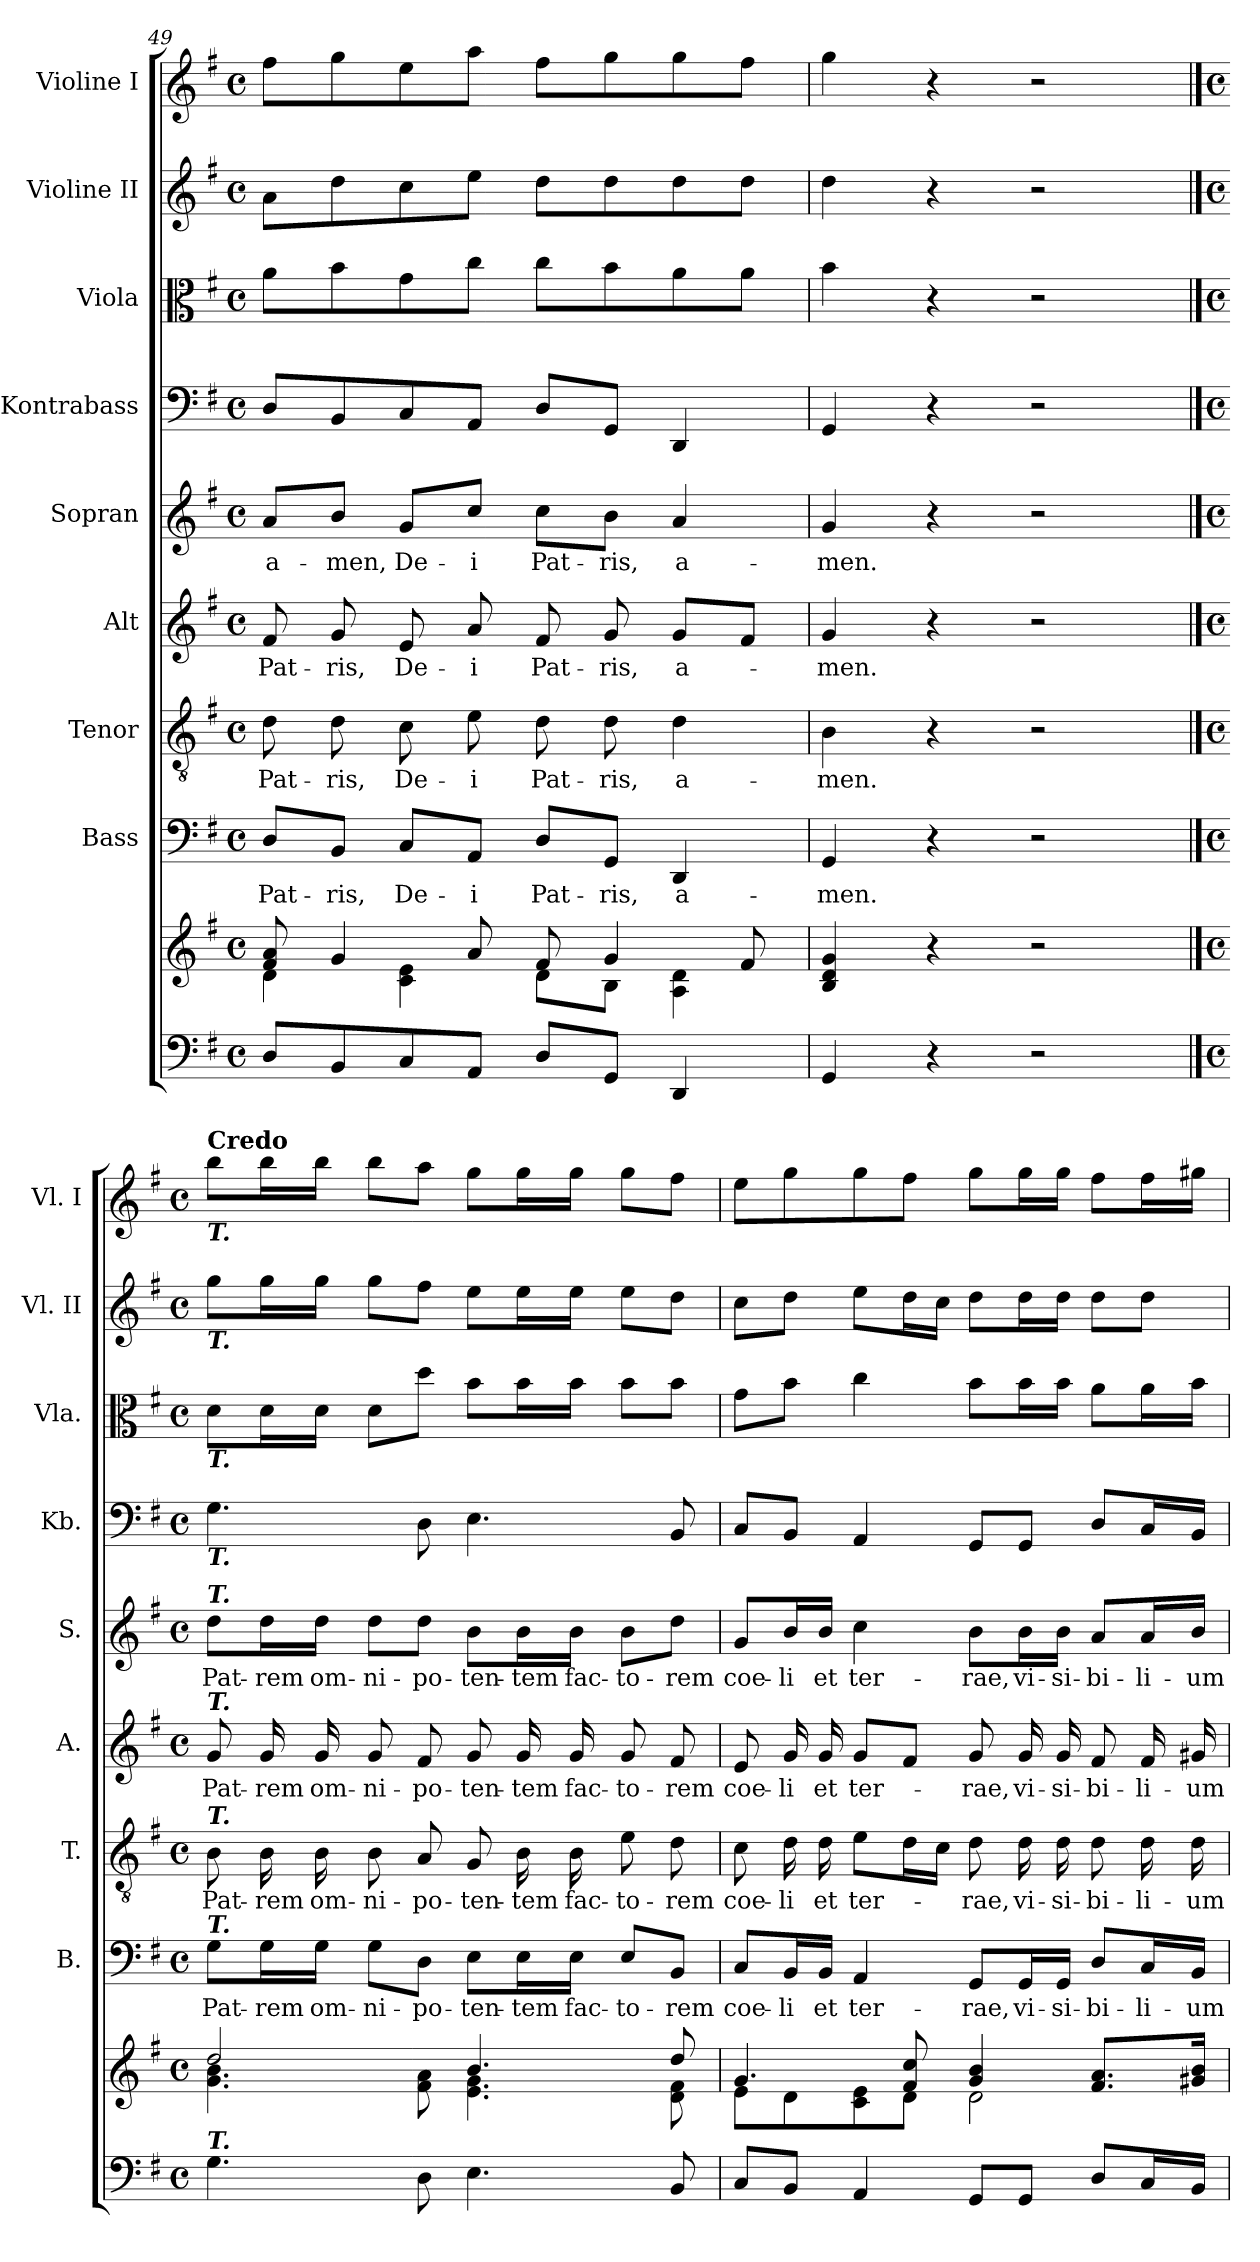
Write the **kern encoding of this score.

**kern	**kern	**kern	**text	**kern	**text	**kern	**text	**kern	**text	**kern	**kern	**kern	**kern
*part9	*part9	*part8	*part8	*part7	*part7	*part6	*part6	*part5	*part5	*part4	*part3	*part2	*part1
*staff10	*staff9	*staff8	*staff8	*staff7	*staff7	*staff6	*staff6	*staff5	*staff5	*staff4	*staff3	*staff2	*staff1
*	*	*I"Bass	*	*I"Tenor	*	*I"Alt	*	*I"Sopran	*	*I"Kontrabass	*I"Viola	*I"Violine II	*I"Violine I
*	*	*I'B.	*	*I'T.	*	*I'A.	*	*I'S.	*	*I'Kb.	*I'Vla.	*I'Vl. II	*I'Vl. I
*clefF4	*clefG2	*clefF4	*	*clefGv2	*	*clefG2	*	*clefG2	*	*clefF4	*clefC3	*clefG2	*clefG2
*	*	*	*	*	*	*	*	*	*	*ITrd7c12	*	*	*
*k[f#]	*k[f#]	*k[f#]	*	*k[f#]	*	*k[f#]	*	*k[f#]	*	*k[f#]	*k[f#]	*k[f#]	*k[f#]
*G:	*G:	*G:	*	*G:	*	*G:	*	*G:	*	*G:	*G:	*G:	*G:
*M4/4	*M4/4	*M4/4	*	*M4/4	*	*M4/4	*	*M4/4	*	*M4/4	*M4/4	*M4/4	*M4/4
*met(c)	*met(c)	*met(c)	*	*met(c)	*	*met(c)	*	*met(c)	*	*met(c)	*met(c)	*met(c)	*met(c)
=49	=49	=49	=49	=49	=49	=49	=49	=49	=49	=49	=49	=49	=49
*	*^	*	*	*	*	*	*	*	*	*	*	*	*
!	!	!	!	!LO:LY:b	!	!LO:LY:b	!	!LO:LY:b	!	!LO:LY:b	!	!	!	!
8D/L	8f#/ 8a/	4d\	8D/L	Pat-	8d\	Pat-	8f#/	Pat-	8a/L	a-	8DD/L	8a\L	8a\L	8ff#\L
!	!	!	!	!LO:LY:b	!	!LO:LY:b	!	!LO:LY:b	!	!LO:LY:b	!	!	!	!
8BB/	4g/	.	8BB/J	-ris,	8d\	-ris,	8g/	-ris,	8b/J	-men,	8BBB/	8b\	8dd\	8gg\
!	!	!	!	!LO:LY:b	!	!LO:LY:b	!	!LO:LY:b	!	!LO:LY:b	!	!	!	!
8C/	.	4c\ 4e\	8C/L	De-	8c\	De-	8e/	De-	8g/L	De-	8CC/	8g\	8cc\	8ee\
!	!	!	!	!LO:LY:b	!	!LO:LY:b	!	!LO:LY:b	!	!LO:LY:b	!	!	!	!
8AA/J	8a/	.	8AA/J	-i	8e\	-i	8a/	-i	8cc/J	-i	8AAA/J	8cc\J	8ee\J	8aa\J
!	!	!	!	!LO:LY:b	!	!LO:LY:b	!	!LO:LY:b	!	!LO:LY:b	!	!	!	!
8D/L	8f#/	8d\L	8D/L	Pat-	8d\	Pat-	8f#/	Pat-	8cc\L	Pat-	8DD/L	8cc\L	8dd\L	8ff#\L
!	!	!	!	!LO:LY:b	!	!LO:LY:b	!	!LO:LY:b	!	!LO:LY:b	!	!	!	!
8GG/J	4g/	8B\J	8GG/J	-ris,	8d\	-ris,	8g/	-ris,	8b\J	-ris,	8GGG/J	8b\	8dd\	8gg\
!	!	!	!	!LO:LY:b	!	!LO:LY:b	!	!LO:LY:b	!	!LO:LY:b	!	!	!	!
4DD/	.	4A\ 4d\	4DD/	a-	4d\	a-	8g/L	a-	4a/	a-	4DDD/	8a\	8dd\	8gg\
.	8f#/	.	.	.	.	.	8f#/J	.	.	.	.	8a\J	8dd\J	8ff#\J
*	*v	*v	*	*	*	*	*	*	*	*	*	*	*	*
=50	=50	=50	=50	=50	=50	=50	=50	=50	=50	=50	=50	=50	=50
!	!	!	!LO:LY:b	!	!LO:LY:b	!	!LO:LY:b	!	!LO:LY:b	!	!	!	!
4GG/	4B/ 4d/ 4g/	4GG/	-men.	4B\	-men.	4g/	-men.	4g/	-men.	4GGG/	4b\	4dd\	4gg\
4r	4r	4r	.	4r	.	4r	.	4r	.	4r	4r	4r	4r
2r	2r	2r	.	2r	.	2r	.	2r	.	2r	2r	2r	2r
!!LO:PB:g=z
==51	==51	==51	==51	==51	==51	==51	==51	==51	==51	==51	==51	==51	==51
*M4/4	*M4/4	*M4/4	*	*M4/4	*	*M4/4	*	*M4/4	*	*M4/4	*M4/4	*M4/4	*M4/4
*met(c)	*met(c)	*met(c)	*	*met(c)	*	*met(c)	*	*met(c)	*	*met(c)	*met(c)	*met(c)	*met(c)
*	*^	*	*	*	*	*	*	*	*	*	*	*	*
!	!	!	!	!	!	!	!	!	!	!	!	!	!	!LO:TX:a:B:t=Credo
!	!	!	!	!	!	!	!	!	!	!	!	!	!	!LO:TX:b:Bi:t=T.
!	!	!	!	!	!	!	!	!	!	!	!	!	!LO:TX:b:Bi:t=T.	!
!	!	!	!	!	!	!	!	!	!	!	!	!LO:TX:b:Bi:t=T.	!	!
!	!	!	!	!	!	!	!	!	!	!	!LO:TX:b:Bi:t=T.	!	!	!
!	!	!	!	!	!	!	!	!	!LO:TX:a:Bi:t=T.	!	!	!	!	!
!	!	!	!	!	!	!	!LO:TX:a:Bi:t=T.	!	!	!	!	!	!	!
!	!	!	!	!	!LO:TX:a:Bi:t=T.	!	!	!	!	!	!	!	!	!
!	!	!	!LO:TX:a:Bi:t=T.	!	!	!	!	!	!	!	!	!	!	!
!LO:TX:a:Bi:t=T.	!	!	!	!	!	!	!	!	!	!	!	!	!	!
!	!	!	!	!LO:LY:b	!	!LO:LY:b	!	!LO:LY:b	!	!LO:LY:b	!	!	!	!
4.G\	2dd/	4.g\ 4.b\	8G\L	Pat-	8B\	Pat-	8g/	Pat-	8dd\L	Pat-	4.GG\	8d\L	8gg\L	8bb\L
!	!	!	!	!LO:LY:b	!	!LO:LY:b	!	!LO:LY:b	!	!LO:LY:b	!	!	!	!
.	.	.	16G\L	-rem	16B\	-rem	16g/	-rem	16dd\L	-rem	.	16d\L	16gg\L	16bb\L
!	!	!	!	!LO:LY:b	!	!LO:LY:b	!	!LO:LY:b	!	!LO:LY:b	!	!	!	!
.	.	.	16G\JJ	om-	16B\	om-	16g/	om-	16dd\JJ	om-	.	16d\JJ	16gg\JJ	16bb\JJ
!	!	!	!	!LO:LY:b	!	!LO:LY:b	!	!LO:LY:b	!	!LO:LY:b	!	!	!	!
.	.	.	8G\L	-ni-	8B\	-ni-	8g/	-ni-	8dd\L	-ni-	.	8d\L	8gg\L	8bb\L
!	!	!	!	!LO:LY:b	!	!LO:LY:b	!	!LO:LY:b	!	!LO:LY:b	!	!	!	!
8D\	.	8f#\ 8a\	8D\J	-po-	8A/	-po-	8f#/	-po-	8dd\J	-po-	8DD\	8dd\J	8ff#\J	8aa\J
!	!	!	!	!LO:LY:b	!	!LO:LY:b	!	!LO:LY:b	!	!LO:LY:b	!	!	!	!
4.E\	4.b/	4.e\ 4.g\	8E\L	-ten-	8G/	-ten-	8g/	-ten-	8b\L	-ten-	4.EE\	8b\L	8ee\L	8gg\L
!	!	!	!	!LO:LY:b	!	!LO:LY:b	!	!LO:LY:b	!	!LO:LY:b	!	!	!	!
.	.	.	16E\L	-tem	16B\	-tem	16g/	-tem	16b\L	-tem	.	16b\L	16ee\L	16gg\L
!	!	!	!	!LO:LY:b	!	!LO:LY:b	!	!LO:LY:b	!	!LO:LY:b	!	!	!	!
.	.	.	16E\JJ	fac-	16B\	fac-	16g/	fac-	16b\JJ	fac-	.	16b\JJ	16ee\JJ	16gg\JJ
!	!	!	!	!LO:LY:b	!	!LO:LY:b	!	!LO:LY:b	!	!LO:LY:b	!	!	!	!
.	.	.	8E/L	-to-	8e\	-to-	8g/	-to-	8b\L	-to-	.	8b\L	8ee\L	8gg\L
!	!	!	!	!LO:LY:b	!	!LO:LY:b	!	!LO:LY:b	!	!LO:LY:b	!	!	!	!
8BB/	8dd/	8d\ 8f#\	8BB/J	-rem	8d\	-rem	8f#/	-rem	8dd\J	-rem	8BBB/	8b\J	8dd\J	8ff#\J
=52	=52	=52	=52	=52	=52	=52	=52	=52	=52	=52	=52	=52	=52	=52
!	!	!	!	!LO:LY:b	!	!LO:LY:b	!	!LO:LY:b	!	!LO:LY:b	!	!	!	!
8C/L	4.g/	8e\L	8C/L	coe-	8c\	coe-	8e/	coe-	8g/L	coe-	8CC/L	8g\L	8cc\L	8ee\L
!	!	!	!	!LO:LY:b	!	!LO:LY:b	!	!LO:LY:b	!	!LO:LY:b	!	!	!	!
8BB/J	.	8d\	16BB/L	-li	16d\	-li	16g/	-li	16b/L	-li	8BBB/J	8b\J	8dd\J	8gg\
!	!	!	!	!LO:LY:b	!	!LO:LY:b	!	!LO:LY:b	!	!LO:LY:b	!	!	!	!
.	.	.	16BB/JJ	et	16d\	et	16g/	et	16b/JJ	et	.	.	.	.
!	!	!	!	!LO:LY:b	!	!LO:LY:b	!	!LO:LY:b	!	!LO:LY:b	!	!	!	!
4AA/	.	8c\ 8e\	4AA/	ter-	8e\L	ter-	8g/L	ter-	4cc\	ter-	4AAA/	4cc\	8ee\L	8gg\
.	8f#/ 8cc/	8d\J	.	.	16d\L	.	8f#/J	.	.	.	.	.	16dd\L	8ff#\J
.	.	.	.	.	16c\JJ	.	.	.	.	.	.	.	16cc\JJ	.
!	!	!	!	!LO:LY:b	!	!LO:LY:b	!	!LO:LY:b	!	!LO:LY:b	!	!	!	!
8GG/L	4g/ 4b/	2d\	8GG/L	-rae,	8d\	-rae,	8g/	-rae,	8b\L	-rae,	8GGG/L	8b\L	8dd\L	8gg\L
!	!	!	!	!LO:LY:b	!	!LO:LY:b	!	!LO:LY:b	!	!LO:LY:b	!	!	!	!
8GG/J	.	.	16GG/L	vi-	16d\	vi-	16g/	vi-	16b\L	vi-	8GGG/J	16b\L	16dd\L	16gg\L
!	!	!	!	!LO:LY:b	!	!LO:LY:b	!	!LO:LY:b	!	!LO:LY:b	!	!	!	!
.	.	.	16GG/JJ	-si-	16d\	-si-	16g/	-si-	16b\JJ	-si-	.	16b\JJ	16dd\JJ	16gg\JJ
!	!	!	!	!LO:LY:b	!	!LO:LY:b	!	!LO:LY:b	!	!LO:LY:b	!	!	!	!
8D/L	8.f#/ 8.a/L	.	8D/L	-bi-	8d\	-bi-	8f#/	-bi-	8a/L	-bi-	8DD/L	8a\L	8dd\L	8ff#\L
!	!	!	!	!LO:LY:b	!	!LO:LY:b	!	!LO:LY:b	!	!LO:LY:b	!	!	!	!
16C/L	.	.	16C/L	-li-	16d\	-li-	16f#/	-li-	16a/L	-li-	16CC/L	16a\L	8dd\J	16ff#\L
!	!	!	!	!LO:LY:b	!	!LO:LY:b	!	!LO:LY:b	!	!LO:LY:b	!	!	!	!
16BB/JJ	16g#X/ 16b/Jk	.	16BB/JJ	-um	16d\	-um	16g#X/	-um	16b/JJ	-um	16BBB/JJ	16b\JJ	.	16gg#X\JJ
*	*v	*v	*	*	*	*	*	*	*	*	*	*	*	*
=	=	=	=	=	=	=	=	=	=	=	=	=	=
*-	*-	*-	*-	*-	*-	*-	*-	*-	*-	*-	*-	*-	*-
